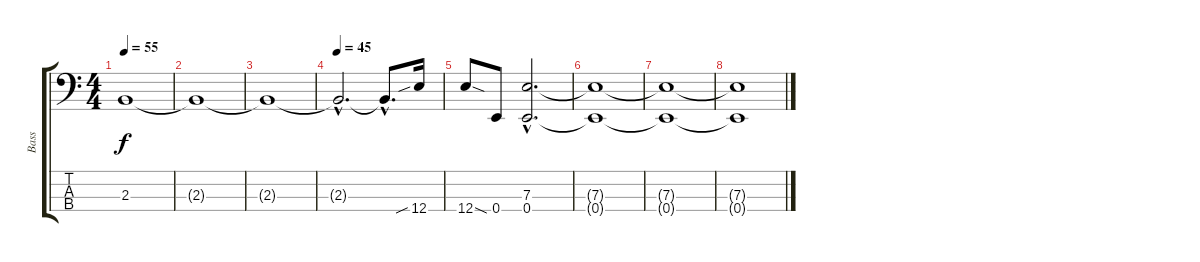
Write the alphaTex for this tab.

\track ("Bass" "Bass") {instrument slapbass2}
\staff {score tabs}
\tuning (G2 D2 A1 E1) {hide}
\ts (4 4)
\tempo 55
\clef f4
\ks c
2.3{t}.1{dy f} |
2.3{t}.1 |
2.3{t}.1 |
\tempo 45
2.3{hac t}.2{d} 2.3{hac t}.8{d} 12.4{sib}.16 |
12.4{sod}.8 0.4.8 (7.3{hac} 0.4{hac}).2{d} |
(7.3{t} 0.4{t}).1 |
(7.3{t} 0.4{t}).1 |
(7.3{t} 0.4{t}).1
